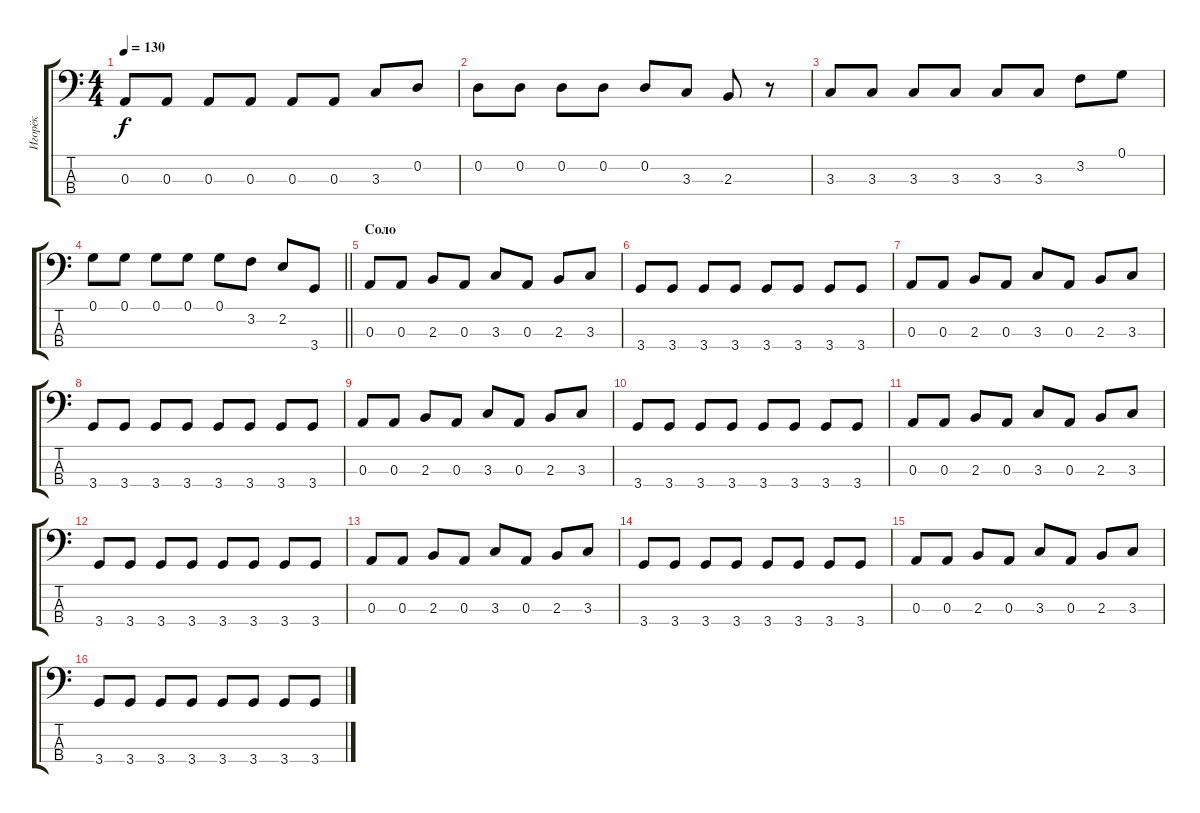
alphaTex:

\track ("Игорёк" "Игорёк") {instrument electricbassfinger}
\staff {score tabs}
\tuning (G2 D2 A1 E1) {hide}
\ts (4 4)
\tempo 130
\clef f4
\ks c
0.3.8{dy f} 0.3.8 0.3.8 0.3.8 0.3.8 0.3.8 3.3.8 0.2.8 |
0.2.8 0.2.8 0.2.8 0.2.8 0.2.8 3.3.8 2.3.8 r.8 |
3.3.8 3.3.8 3.3.8 3.3.8 3.3.8 3.3.8 3.2.8 0.1.8 |
\barLineRight lightlight
0.1.8 0.1.8 0.1.8 0.1.8 0.1.8 3.2.8 2.2.8 3.4.8 |
\section ("" "Соло")
0.3.8 0.3.8 2.3.8 0.3.8 3.3.8 0.3.8 2.3.8 3.3.8 |
\ks aminor
3.4.8 3.4.8 3.4.8 3.4.8 3.4.8 3.4.8 3.4.8 3.4.8 |
0.3.8 0.3.8 2.3.8 0.3.8 3.3.8 0.3.8 2.3.8 3.3.8 |
3.4.8 3.4.8 3.4.8 3.4.8 3.4.8 3.4.8 3.4.8 3.4.8 |
0.3.8 0.3.8 2.3.8 0.3.8 3.3.8 0.3.8 2.3.8 3.3.8 |
3.4.8 3.4.8 3.4.8 3.4.8 3.4.8 3.4.8 3.4.8 3.4.8 |
0.3.8 0.3.8 2.3.8 0.3.8 3.3.8 0.3.8 2.3.8 3.3.8 |
3.4.8 3.4.8 3.4.8 3.4.8 3.4.8 3.4.8 3.4.8 3.4.8 |
0.3.8 0.3.8 2.3.8 0.3.8 3.3.8 0.3.8 2.3.8 3.3.8 |
3.4.8 3.4.8 3.4.8 3.4.8 3.4.8 3.4.8 3.4.8 3.4.8 |
0.3.8 0.3.8 2.3.8 0.3.8 3.3.8 0.3.8 2.3.8 3.3.8 |
3.4.8 3.4.8 3.4.8 3.4.8 3.4.8 3.4.8 3.4.8 3.4.8
